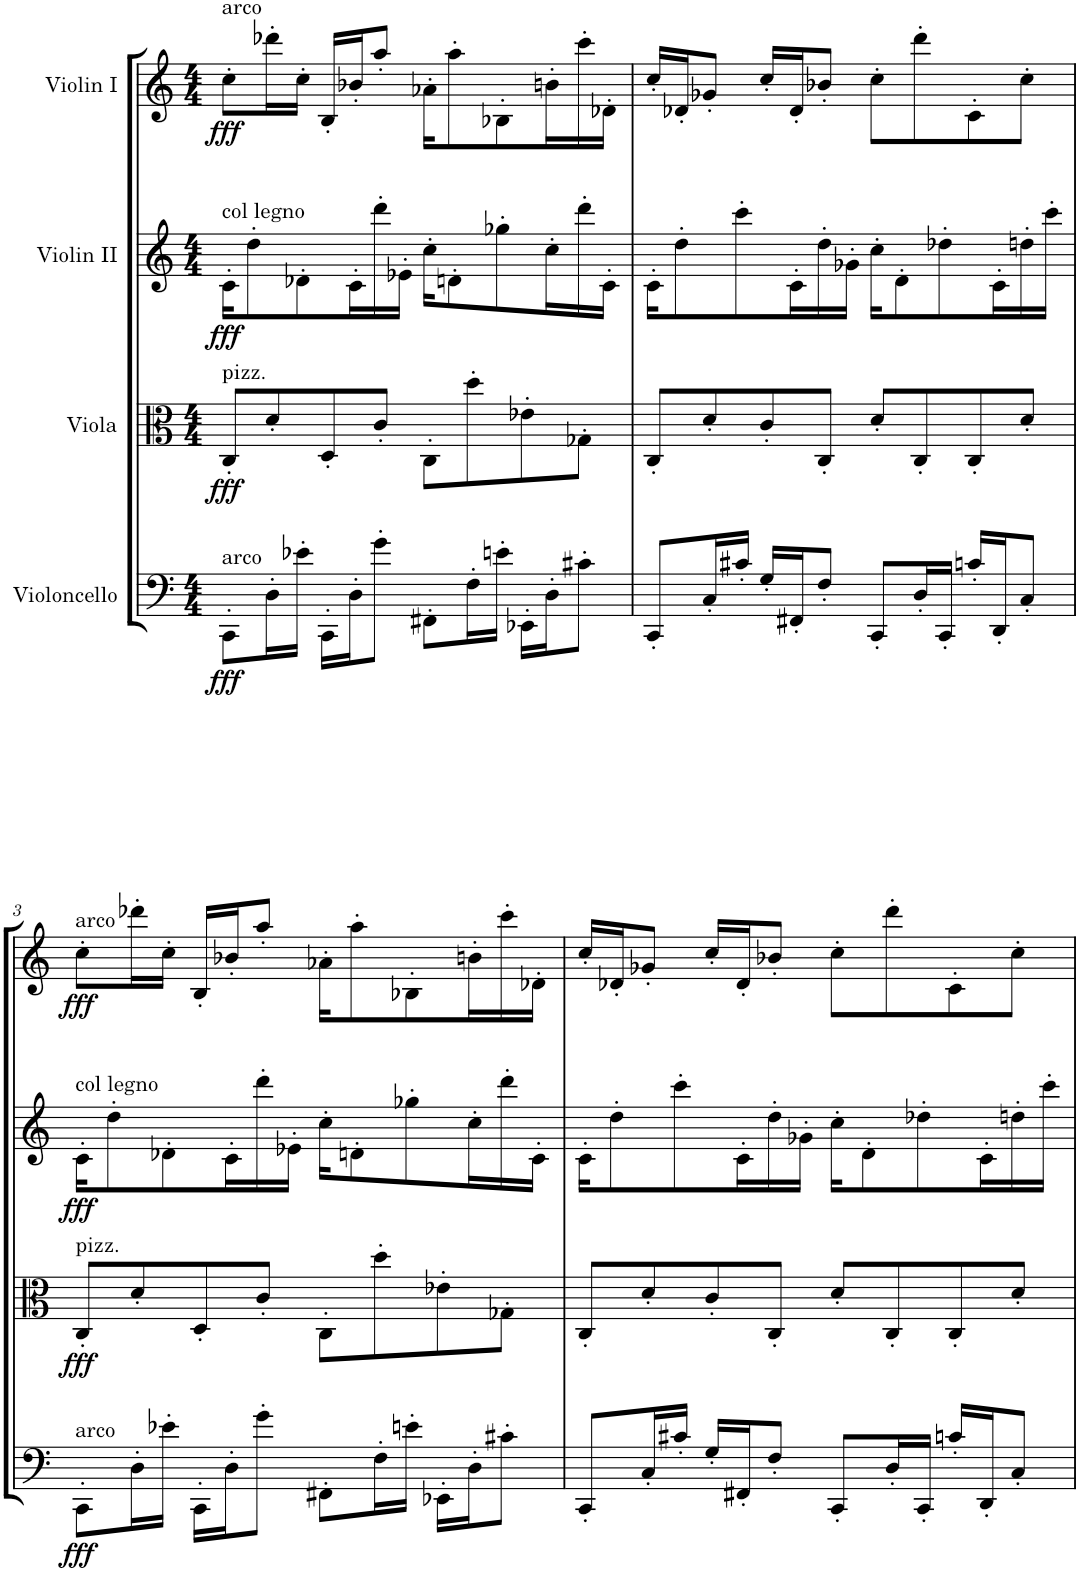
**kern	**dynam	**kern	**dynam	**kern	**dynam	**kern	**dynam
*part4	*part4	*part3	*part3	*part2	*part2	*part1	*part1
*staff4	*staff4	*staff3	*staff3	*staff2	*staff2	*staff1	*staff1
*I"Violoncello	*	*I"Viola	*	*I"Violin II	*	*I"Violin I	*
*I'Vc	*	*I'Vla	*	*I'Vln	*	*I'Vln	*
*clefF4	*	*clefC3	*	*clefG2	*	*clefG2	*
*k[]	*	*k[]	*	*k[]	*	*k[]	*
*M4/4	*	*M4/4	*	*M4/4	*	*M4/4	*
=1	=1	=1	=1	=1	=1	=1	=1
!	!	!	!	!	!	!LO:TX:a:t=arco	!
!	!	!	!	!LO:TX:a:t=col legno	!	!	!
!	!	!LO:TX:a:t=pizz.	!	!	!	!	!
!LO:TX:a:t=arco	!	!	!	!	!	!	!
!	!LO:DY:b	!	!LO:DY:b	!	!LO:DY:b	!	!LO:DY:b
8CC'\L	fff	8C'/L	fff	16c'\KL	fff	8cc'\L	fff
.	.	.	.	8dd'\	.	.	.
16D'\L	.	8d'/	.	.	.	16ddd-X'\L	.
16e-X'\JJ	.	.	.	8d-X'\	.	16cc'\JJ	.
16CC'\LL	.	8D'/	.	.	.	16B'/LL	.
16D'\J	.	.	.	16c'\L	.	16b-X'/J	.
8g'\J	.	8c'/J	.	16ddd'\	.	8aa'/J	.
.	.	.	.	16e-X'\JJ	.	.	.
8FF#X'\L	.	8C'\L	.	16cc'\KL	.	16a-X'\KL	.
.	.	.	.	8dn'\	.	8aa'\	.
16F'\L	.	8dd'\	.	.	.	.	.
16en'\JJ	.	.	.	8gg-X'\	.	8B-X'\	.
16EE-X'\LL	.	8e-X'\	.	.	.	.	.
16D'\J	.	.	.	16cc'\L	.	16bn'\L	.
8c#X'\J	.	8G-X'\J	.	16ddd'\	.	16ccc'\	.
.	.	.	.	16c'\JJ	.	16d-X'\JJ	.
=2	=2	=2	=2	=2	=2	=2	=2
8CC'/L	.	8C'/L	.	16c'\KL	.	16cc'/LL	.
.	.	.	.	8dd'\	.	16d-X'/J	.
16C'/L	.	8d'/	.	.	.	8g-X'/J	.
16c#X'/JJ	.	.	.	8ccc'\	.	.	.
16G'/LL	.	8c'/	.	.	.	16cc'/LL	.
16FF#X'/J	.	.	.	16c'\L	.	16d-'/J	.
8F'/J	.	8C'/J	.	16dd'\	.	8b-X'/J	.
.	.	.	.	16g-X'\JJ	.	.	.
8CC'/L	.	8d'/L	.	16cc'\KL	.	8cc'\L	.
.	.	.	.	8d'\	.	.	.
16D'/L	.	8C'/	.	.	.	8ddd'\	.
16CC'/JJ	.	.	.	8dd-X'\	.	.	.
16cn'/LL	.	8C'/	.	.	.	8c'\	.
16DD'/J	.	.	.	16c'\L	.	.	.
8C'/J	.	8d'/J	.	16ddn'\	.	8cc'\J	.
.	.	.	.	16ccc'\JJ	.	.	.
!!LO:LB:g=z
=3	=3	=3	=3	=3	=3	=3	=3
!	!	!	!	!	!	!LO:TX:a:t=arco	!
!	!	!	!	!LO:TX:a:t=col legno	!	!	!
!	!	!LO:TX:a:t=pizz.	!	!	!	!	!
!LO:TX:a:t=arco	!	!	!	!	!	!	!
!	!LO:DY:b	!	!LO:DY:b	!	!LO:DY:b	!	!LO:DY:b
8CC'\L	fff	8C'/L	fff	16c'\KL	fff	8cc'\L	fff
.	.	.	.	8dd'\	.	.	.
16D'\L	.	8d'/	.	.	.	16ddd-X'\L	.
16e-X'\JJ	.	.	.	8d-X'\	.	16cc'\JJ	.
16CC'\LL	.	8D'/	.	.	.	16B'/LL	.
16D'\J	.	.	.	16c'\L	.	16b-X'/J	.
8g'\J	.	8c'/J	.	16ddd'\	.	8aa'/J	.
.	.	.	.	16e-X'\JJ	.	.	.
8FF#X'\L	.	8C'\L	.	16cc'\KL	.	16a-X'\KL	.
.	.	.	.	8dn'\	.	8aa'\	.
16F'\L	.	8dd'\	.	.	.	.	.
16en'\JJ	.	.	.	8gg-X'\	.	8B-X'\	.
16EE-X'\LL	.	8e-X'\	.	.	.	.	.
16D'\J	.	.	.	16cc'\L	.	16bn'\L	.
8c#X'\J	.	8G-X'\J	.	16ddd'\	.	16ccc'\	.
.	.	.	.	16c'\JJ	.	16d-X'\JJ	.
=4	=4	=4	=4	=4	=4	=4	=4
8CC'/L	.	8C'/L	.	16c'\KL	.	16cc'/LL	.
.	.	.	.	8dd'\	.	16d-X'/J	.
16C'/L	.	8d'/	.	.	.	8g-X'/J	.
16c#X'/JJ	.	.	.	8ccc'\	.	.	.
16G'/LL	.	8c'/	.	.	.	16cc'/LL	.
16FF#X'/J	.	.	.	16c'\L	.	16d-'/J	.
8F'/J	.	8C'/J	.	16dd'\	.	8b-X'/J	.
.	.	.	.	16g-X'\JJ	.	.	.
8CC'/L	.	8d'/L	.	16cc'\KL	.	8cc'\L	.
.	.	.	.	8d'\	.	.	.
16D'/L	.	8C'/	.	.	.	8ddd'\	.
16CC'/JJ	.	.	.	8dd-X'\	.	.	.
16cn'/LL	.	8C'/	.	.	.	8c'\	.
16DD'/J	.	.	.	16c'\L	.	.	.
8C'/J	.	8d'/J	.	16ddn'\	.	8cc'\J	.
.	.	.	.	16ccc'\JJ	.	.	.
=	=	=	=	=	=	=	=
*-	*-	*-	*-	*-	*-	*-	*-
